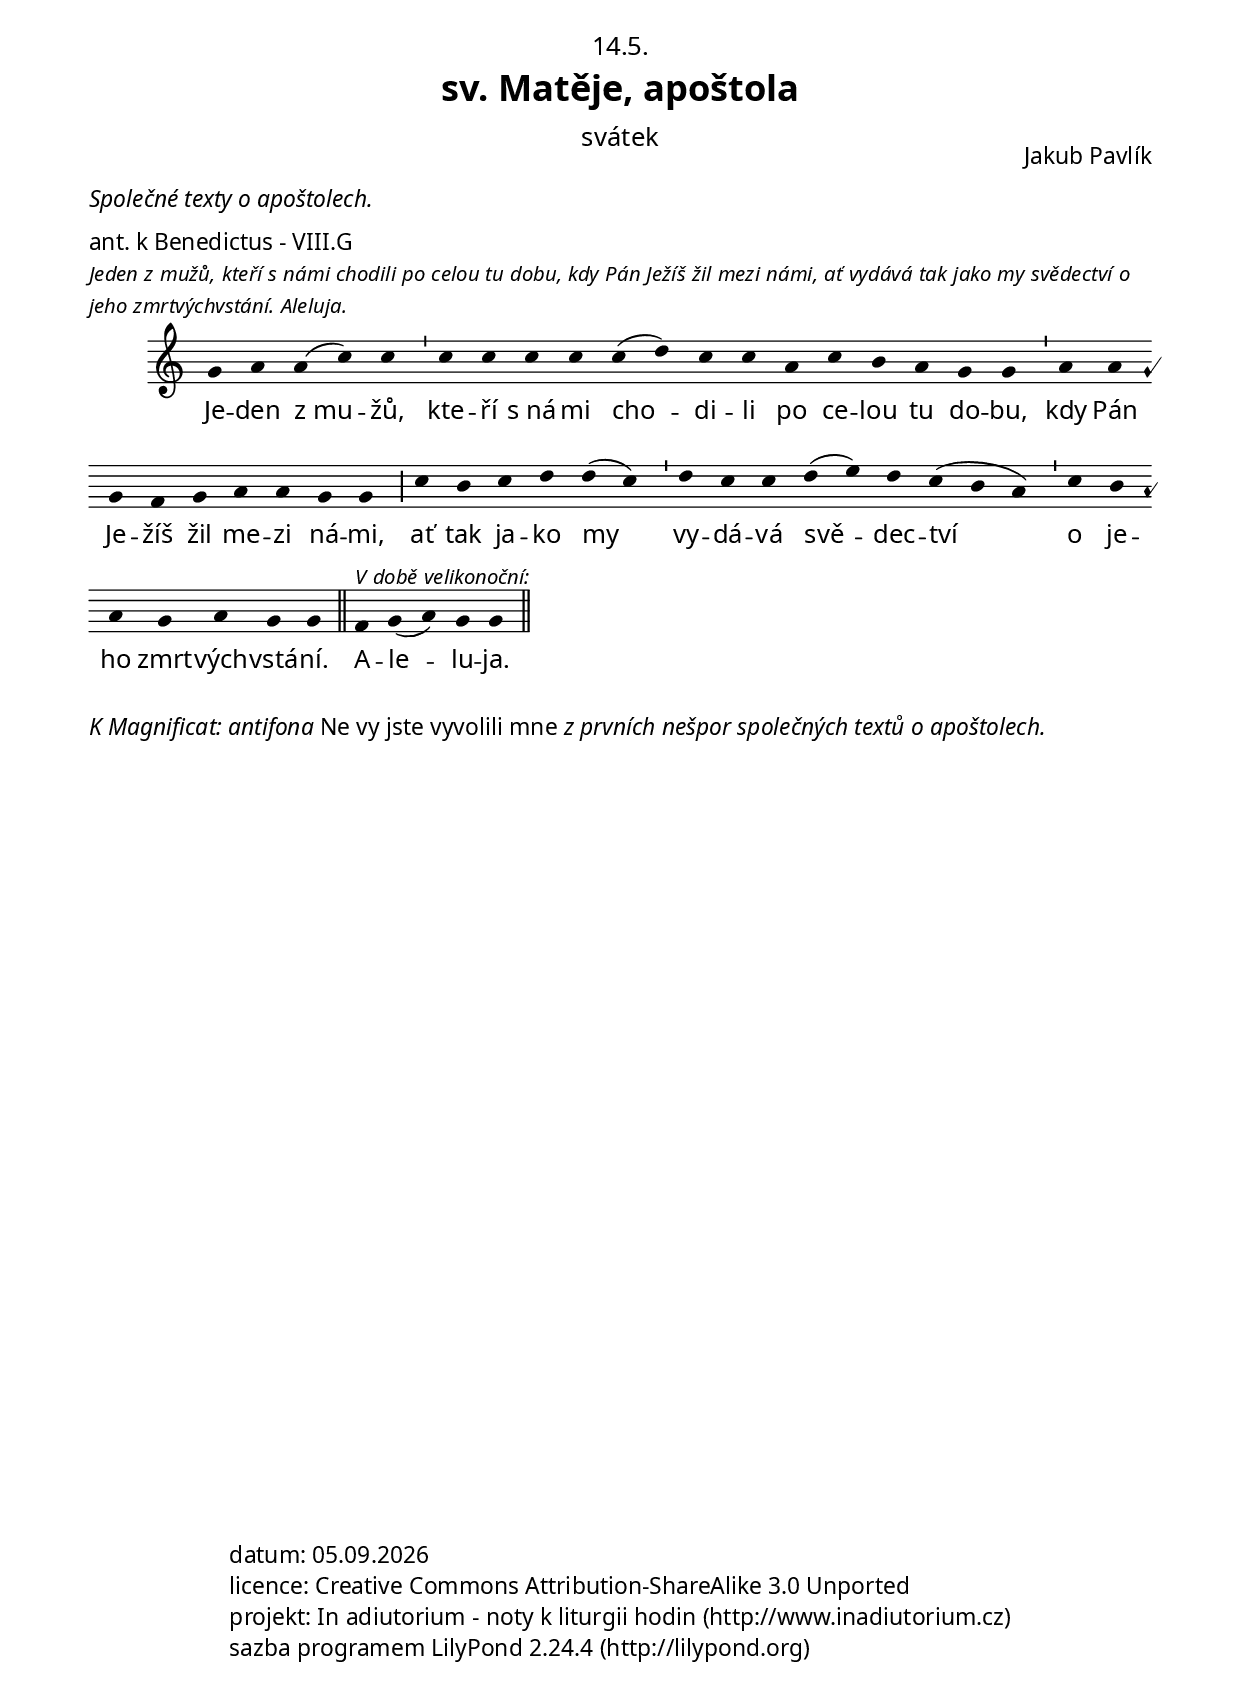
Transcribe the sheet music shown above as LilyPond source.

\version "2.17.5"

\include "../spolecne.ly"

\header {
  title = \markup\titleSvatek
            "sv. Matěje, apoštola"
            "svátek"
            14.5.
  composer = "Jakub Pavlík"
}

\markup\communia #'(#:apostol)

\score {
  \relative c'' {
    \choralniRezim
    g4 a a( c) c \barMin
    c c c c c( d) c c a c b a g g \barMin
    a a g f g a a g g \barMaior
    c b c d d( c) \barMin
    d c c d( e) d c( b a) \barMin
    c b a g a g g \barFinalis

    f^\markup\rubrVelikAleluja g( a) g g \barFinalis
  }
  \addlyrics {
    Je -- den z_mu -- žů,
    kte -- ří s_ná -- mi cho -- di -- li po ce -- lou tu do -- bu,
    kdy Pán Je -- žíš žil me -- zi ná -- mi,
    ať tak ja -- ko my
    vy -- dá -- vá svě -- dec -- tví
    o je -- ho zmrt -- vých -- vstá -- ní.

    A -- le -- lu -- ja.
  }
  \header {
    textus_approbatus = "Jeden z mužů, kteří s námi chodili
    po celou tu dobu, kdy Pán Ježíš žil mezi námi,
    ať vydává tak jako my svědectví o jeho zmrtvýchvstání. Aleluja."
    quid = "ant. k Benedictus"
    modus = "VIII"
    differentia = "G"
    psalmus = ""
    id = "aben"
    piece = \markup {\sestavTitulekBezZalmu}
  }
}

\markup\justify\italic{
  K Magnificat: antifona \upright{Ne vy jste vyvolili mne}
  z prvních nešpor společných textů o apoštolech.
}